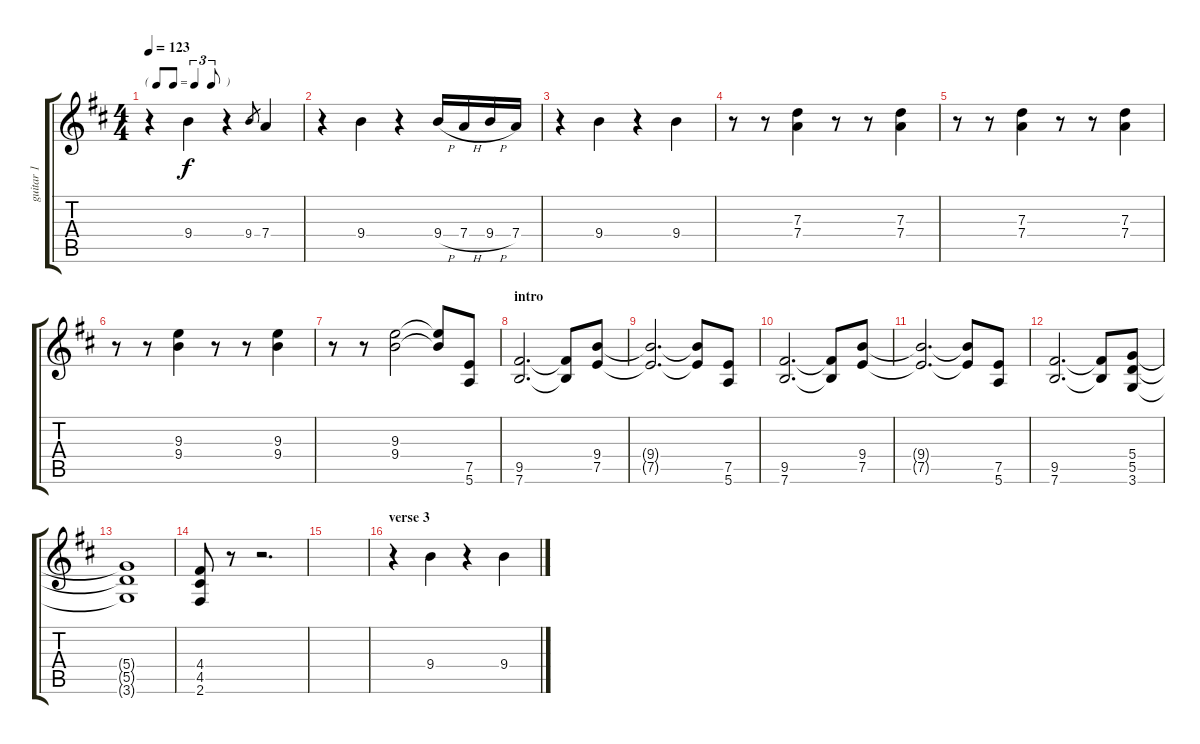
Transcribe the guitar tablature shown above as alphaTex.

\track ("guitar 1" "guitar 1") {instrument overdrivenguitar}
\staff {score tabs}
\tuning (E4 B3 G3 D3 A2 E2) {hide}
\ts (4 4)
\tf triplet8th
\tempo 123
\clef g2
\ks d
r.4{dy f} 9.4.4 r.4 9.4.8{gr} 7.4.4 |
r.4 9.4.4 r.4 9.4{h}.16 7.4{h}.16 9.4{h}.16 7.4.16 |
r.4 9.4.4 r.4 9.4.4 |
r.8 r.8 (7.3 7.4).4 r.8 r.8 (7.3 7.4).4 |
r.8 r.8 (7.3 7.4).4 r.8 r.8 (7.3 7.4).4 |
r.8 r.8 (9.3 9.4).4 r.8 r.8 (9.3 9.4).4 |
r.8 r.8 (9.3 9.4).2 (9.3{t} 9.4{t}).8 (7.5 5.6).8 |
\section ("" "intro")
(9.5 7.6).2{d} (9.5{t} 7.6{t}).8 (9.4 7.5).8 |
(9.4{t} 7.5{t}).2{d} (9.4{t} 7.5{t}).8 (7.5 5.6).8 |
(9.5 7.6).2{d} (9.5{t} 7.6{t}).8 (9.4 7.5).8 |
(9.4{t} 7.5{t}).2{d} (9.4{t} 7.5{t}).8 (7.5 5.6).8 |
(9.5 7.6).2{d} (9.5{t} 7.6{t}).8 (5.4 5.5 3.6).8 |
(5.4{t} 5.5{t} 3.6{t}).1 |
(4.4 4.5 2.6).8 r.8 r.2{d} |
|
\section ("" "verse 3")
r.4 9.4.4 r.4 9.4.4
